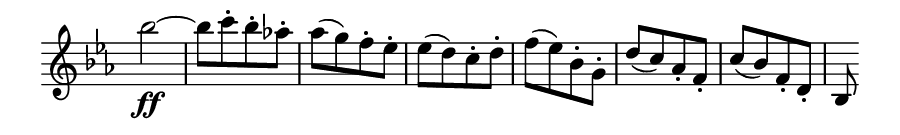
\version "2.22.0"
\include "../template-1.ly"

#(set! paper-alist (cons '("my size" . (cons (* 6 in) (* .9 in))) paper-alist))

%#(set-global-staff-size 11)

\paper {
  #(set-paper-size "my size" )
}

\layout {
  \context {
    \Staff
    \remove "Time_signature_engraver"
  }
}

circle =
  \once \override NoteHead.stencil = #(lambda (grob)
                                      (let* ((note (ly:note-head::print grob))
                                             (combo-stencil (ly:stencil-add
                                                             note
                                                             (circle-stencil note 0.1 0.8))))
                                        (ly:make-stencil (ly:stencil-expr combo-stencil)
                                          (ly:stencil-extent note X)
                                          (ly:stencil-extent note Y))))

global = {
  \key c \minor
  \time 2/4

}

right = \relative c''' {
  \global
  \setAnalysisBracket #blue
  \set Timing.beamExceptions = #'()
  \set Timing.baseMoment = #(ly:make-moment 1/2)
  \set Timing.beatStructure = #'(2)
  bes2 \ff ~
  bes8 c-. bes-. aes!-.
  aes (g) f-. es-.
  es (d) c-. d-.
  f (es) bes-. g-.
  d' (c) aes-. f-.
  c' (bes) f-. d-.
  bes \stopStaff
}

\score {
  <<
    \new Staff = "right" \with {
      midiInstrument = "acoustic grand"
      %\remove Time_signature_engraver
      instrumentName = " "
    } \right
  >>

  \layout { }
  \midi {
    \tempo 2=80
  }
}
